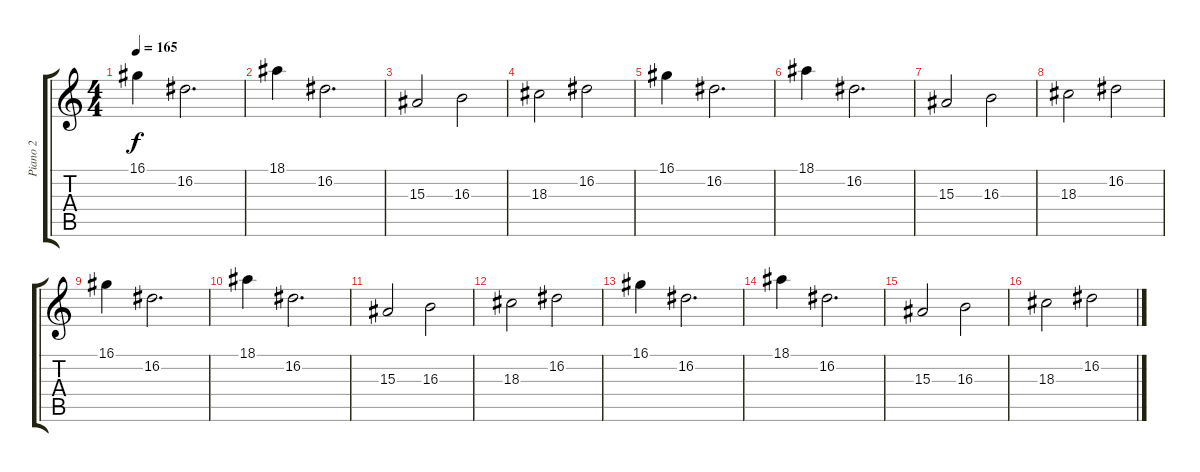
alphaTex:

\track ("Piano 2" "Piano 2") {instrument lead3calliope}
\staff {score tabs}
\tuning (E4 B3 G3 D3 A2 E2) {hide}
\ts (4 4)
\tempo 165
\clef g2
\ks c
16.1.4{dy f} 16.2.2{d} |
18.1.4 16.2.2{d} |
15.3.2 16.3.2 |
18.3.2 16.2.2 |
16.1.4 16.2.2{d} |
18.1.4 16.2.2{d} |
15.3.2 16.3.2 |
18.3.2 16.2.2 |
16.1.4 16.2.2{d} |
18.1.4 16.2.2{d} |
15.3.2 16.3.2 |
18.3.2 16.2.2 |
16.1.4 16.2.2{d} |
18.1.4 16.2.2{d} |
15.3.2 16.3.2 |
18.3.2 16.2.2
